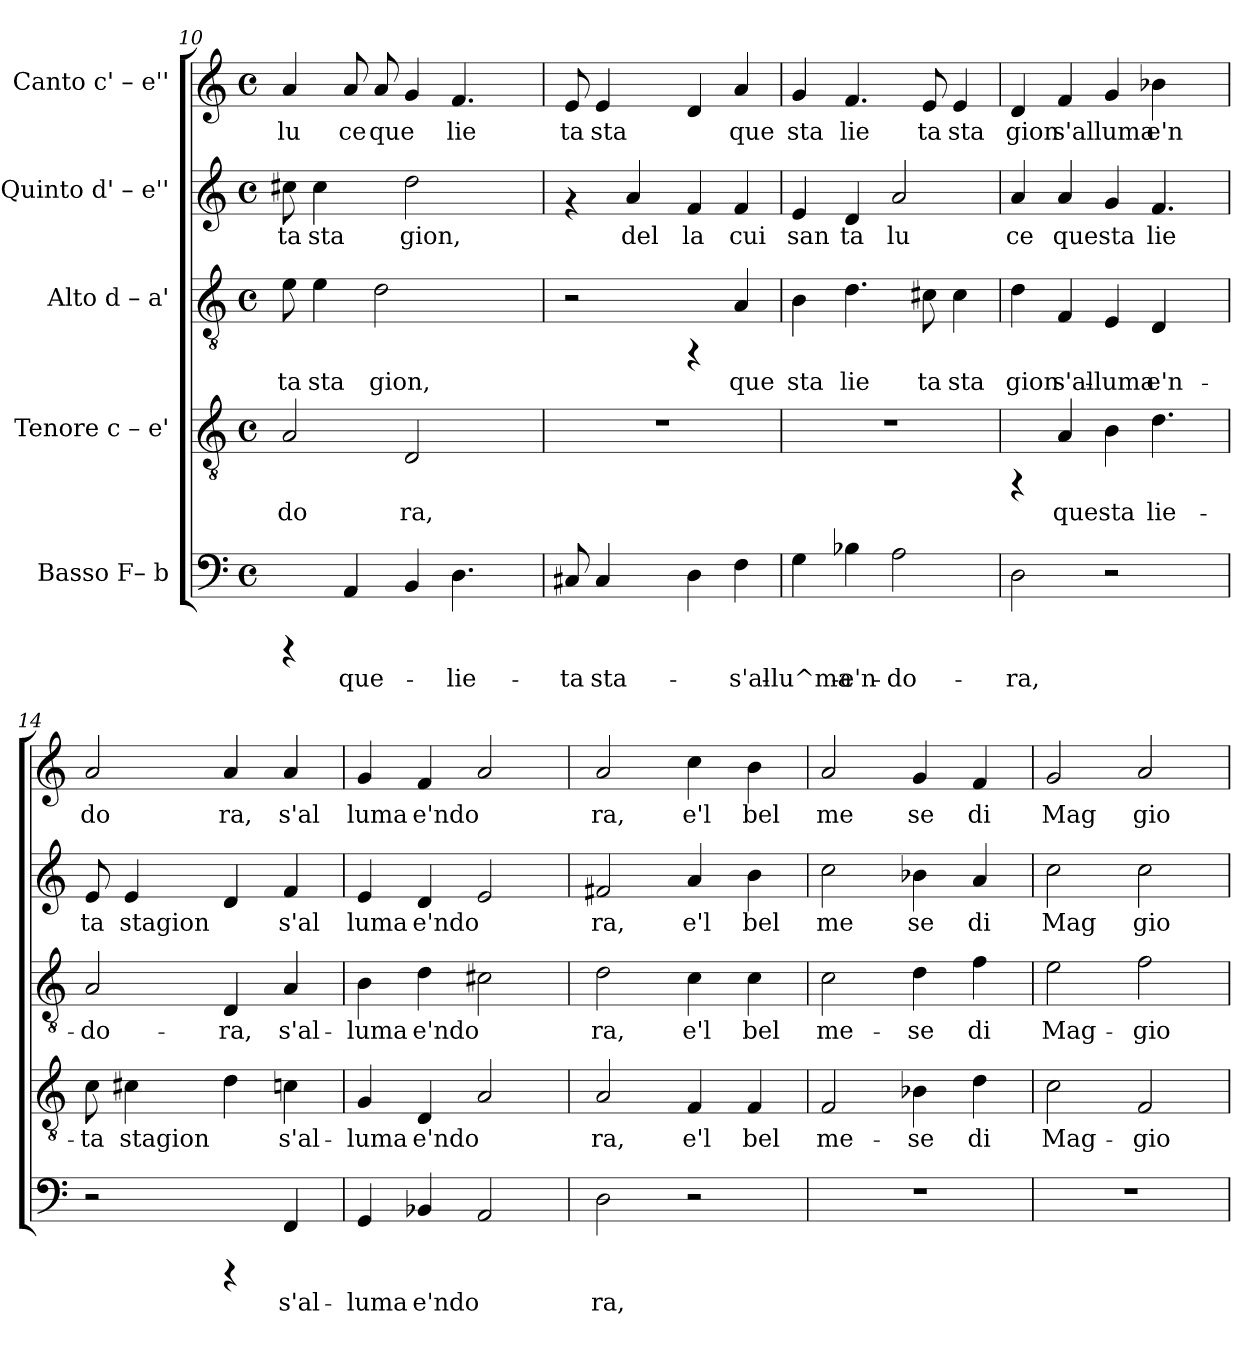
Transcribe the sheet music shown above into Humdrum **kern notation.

**kern	**text	**kern	**text	**kern	**text	**kern	**text	**kern	**text
*part5	*part5	*part4	*part4	*part3	*part3	*part2	*part2	*part1	*part1
*staff5	*staff5	*staff4	*staff4	*staff3	*staff3	*staff2	*staff2	*staff1	*staff1
*I"Basso  F– b	*	*I"Tenore  c – e'	*	*I"Alto  d – a'	*	*I"Quinto  d' – e''	*	*I"Canto  c' – e''	*
*clefF4	*	*clefGv2	*	*clefGv2	*	*clefG2	*	*clefG2	*
*k[]	*	*k[]	*	*k[]	*	*k[]	*	*k[]	*
*C:	*	*C:	*	*C:	*	*C:	*	*C:	*
*M4/4	*	*M4/4	*	*M4/4	*	*M4/4	*	*M4/4	*
*met(c)	*	*met(c)	*	*met(c)	*	*met(c)	*	*met(c)	*
=10	=10	=10	=10	=10	=10	=10	=10	=10	=10
!	!	!	!LO:LY:b:cj	!	!LO:LY:b:rj	!	!LO:LY:b:cj	!	!LO:LY:b:rj
4rCCC	.	2A/	do	8e\	ta	8cc#X\	ta	4a/	lu
!	!	!	!	!	!LO:LY:b:rj	!	!LO:LY:b:cj	!	!
.	.	.	.	4e\	sta	4cc#\	sta	.	.
!	!LO:LY:b:cj	!	!	!	!	!	!	!	!LO:LY:b:rj
4AA/	que-	.	.	.	.	.	.	8a/	ce
!	!	!	!	!	!LO:LY:b:rj	!	!	!	!LO:LY:b:rj
.	.	.	.	2d\	gion,	8ryy	.	8a/	que
!	!	!	!LO:LY:b:cj	!	!	!	!LO:LY:b:cj	!	!
4BB/	.	2D/	ra,	.	.	2dd\	gion,	4g/	.
!	!LO:LY:b:cj	!	!	!	!	!	!	!	!LO:LY:b:rj
4.D\	-lie-	.	.	.	.	.	.	4.f/	lie
.	.	.	.	4ryy	.	.	.	.	.
.	.	8ryy	.	.	.	8ryy	.	.	.
=11	=11	=11	=11	=11	=11	=11	=11	=11	=11
!	!LO:LY:b:cj	!	!	!	!	!	!	!	!LO:LY:b:rj
8C#X/	-ta	1r	.	2r	.	4rf	.	8e/	ta
!	!LO:LY:b:cj	!	!	!	!	!	!	!	!LO:LY:b:rj
4C#/	sta-	.	.	.	.	.	.	4e/	sta
!	!	!	!	!	!	!	!LO:LY:b:cj	!	!
.	.	.	.	.	.	4a/	del	.	.
8ryy	.	.	.	.	.	.	.	8ryy	.
!	!	!	!	!	!	!	!LO:LY:b:cj	!	!
4D\	.	.	.	4rFF	.	4f/	la	4d/	.
!	!LO:LY:b:cj	!	!	!	!LO:LY:b:rj	!	!LO:LY:b:cj	!	!LO:LY:b:rj
4F\	-s'al-	.	.	4A/	que	4f/	cui	4a/	que
=12	=12	=12	=12	=12	=12	=12	=12	=12	=12
!	!LO:LY:b:cj	!	!	!	!LO:LY:b:rj	!	!LO:LY:b:cj	!	!LO:LY:b:rj
4G\	-lu^ma-	1r	.	4B\	sta	4e/	san	4g/	sta
!	!LO:LY:b:cj	!	!	!	!LO:LY:b:rj	!	!LO:LY:b:cj	!	!LO:LY:b:rj
4B-X\	-e'n-	.	.	4.d\	lie	4d/	ta	4.f/	lie
!	!LO:LY:b:cj	!	!	!	!	!	!LO:LY:b:cj	!	!
2A\	-do-	.	.	.	.	2a/	lu	.	.
!	!	!	!	!	!LO:LY:b:rj	!	!	!	!LO:LY:b:rj
.	.	.	.	8c#X\	ta	.	.	8e/	ta
!	!	!	!	!	!LO:LY:b:rj	!	!	!	!LO:LY:b:rj
.	.	.	.	4c#\	sta	.	.	4e/	sta
!!LO:PB:g=z
=13	=13	=13	=13	=13	=13	=13	=13	=13	=13
!	!LO:LY:b:cj	!	!	!	!LO:LY:b:rj	!	!LO:LY:b:cj	!	!LO:LY:b:rj
2D\	-ra,	4rFF	.	4d\	gion	4a/	ce	4d/	gion
!	!	!	!LO:LY:b:cj	!	!LO:LY:b:rj	!	!LO:LY:b:cj	!	!LO:LY:b:rj
.	.	4A/	questa	4F/	s'al-	4a/	questa	4f/	s'al
!	!	!	!	!	!LO:LY:b:rj	!	!	!	!LO:LY:b:rj
2r	.	4B\	.	4E/	-luma	4g/	.	4g/	luma
!	!	!	!LO:LY:b:cj	!	!LO:LY:b:rj	!	!LO:LY:b:cj	!	!LO:LY:b:rj
.	.	4.d\	lie-	4D/	e'n-	4.f/	lie	4b-X\	e'n
8ryy	.	.	.	8ryy	.	.	.	8ryy	.
=14	=14	=14	=14	=14	=14	=14	=14	=14	=14
!	!	!	!LO:LY:b:cj	!	!LO:LY:b:rj	!	!LO:LY:b:cj	!	!LO:LY:b:rj
2r	.	8c\	-ta	2A/	-do-	8e/	ta	2a/	do
!	!	!	!LO:LY:b:cj	!	!	!	!LO:LY:b:cj	!	!
.	.	4c#X\	stagion	.	.	4e/	stagion	.	.
.	.	8ryy	.	.	.	8ryy	.	.	.
!	!	!	!	!	!LO:LY:b:rj	!	!	!	!LO:LY:b:rj
4rCCC	.	4d\	.	4D/	-ra,	4d/	.	4a/	ra,
!	!LO:LY:b:cj	!	!LO:LY:b:cj	!	!LO:LY:b:rj	!	!LO:LY:b:cj	!	!LO:LY:b:rj
4FF/	s'al-	4cn\	s'al-	4A/	s'al-	4f/	s'al	4a/	s'al
=15	=15	=15	=15	=15	=15	=15	=15	=15	=15
!	!LO:LY:b:cj	!	!LO:LY:b:cj	!	!LO:LY:b:rj	!	!LO:LY:b:cj	!	!LO:LY:b:rj
4GG/	-luma	4G/	-luma	4B\	-luma	4e/	luma	4g/	luma
!	!LO:LY:b:cj	!	!LO:LY:b:cj	!	!LO:LY:b:rj	!	!LO:LY:b:cj	!	!LO:LY:b:rj
4BB-X/	e'ndo-	4D/	e'ndo-	4d\	e'ndo-	4d/	e'ndo	4f/	e'ndo
!	!LO:LY:b:cj	!	!LO:LY:b:cj	!	!LO:LY:b:rj	!	!LO:LY:b:cj	!	!LO:LY:b:rj
2AA/	--	2A/	--	2c#X\	--	2e/	.	2a/	.
=16	=16	=16	=16	=16	=16	=16	=16	=16	=16
!	!LO:LY:b:cj	!	!LO:LY:b:cj	!	!LO:LY:b:rj	!	!LO:LY:b:cj	!	!LO:LY:b:rj
2D\	-ra,	2A/	-ra,	2d\	-ra,	2f#X/	ra,	2a/	ra,
!	!	!	!LO:LY:b:cj	!	!LO:LY:b:rj	!	!LO:LY:b:cj	!	!LO:LY:b:rj
2r	.	4F/	e'l	4c\	e'l	4a/	e'l	4cc\	e'l
!	!	!	!LO:LY:b:cj	!	!LO:LY:b:rj	!	!LO:LY:b:cj	!	!LO:LY:b:rj
.	.	4F/	bel	4c\	bel	4b\	bel	4b\	bel
=17	=17	=17	=17	=17	=17	=17	=17	=17	=17
!	!	!	!LO:LY:b:cj	!	!LO:LY:b:rj	!	!LO:LY:b:cj	!	!LO:LY:b:rj
1r	.	2F/	me-	2c\	me-	2cc\	me	2a/	me
!	!	!	!LO:LY:b:cj	!	!LO:LY:b:rj	!	!LO:LY:b:cj	!	!LO:LY:b:rj
.	.	4B-X\	-se	4d\	-se	4b-X\	se	4g/	se
!	!	!	!LO:LY:b:cj	!	!LO:LY:b:rj	!	!LO:LY:b:cj	!	!LO:LY:b:rj
.	.	4d\	di	4f\	di	4a/	di	4f/	di
=18	=18	=18	=18	=18	=18	=18	=18	=18	=18
!	!	!	!LO:LY:b:cj	!	!LO:LY:b:rj	!	!LO:LY:b:cj	!	!LO:LY:b:rj
1r	.	2c\	Mag-	2e\	Mag-	2cc\	Mag	2g/	Mag
!	!	!	!LO:LY:b:cj	!	!LO:LY:b:rj	!	!LO:LY:b:cj	!	!LO:LY:b:rj
.	.	2F/	-gio	2f\	-gio	2cc\	gio	2a/	gio
=	=	=	=	=	=	=	=	=	=
*-	*-	*-	*-	*-	*-	*-	*-	*-	*-
